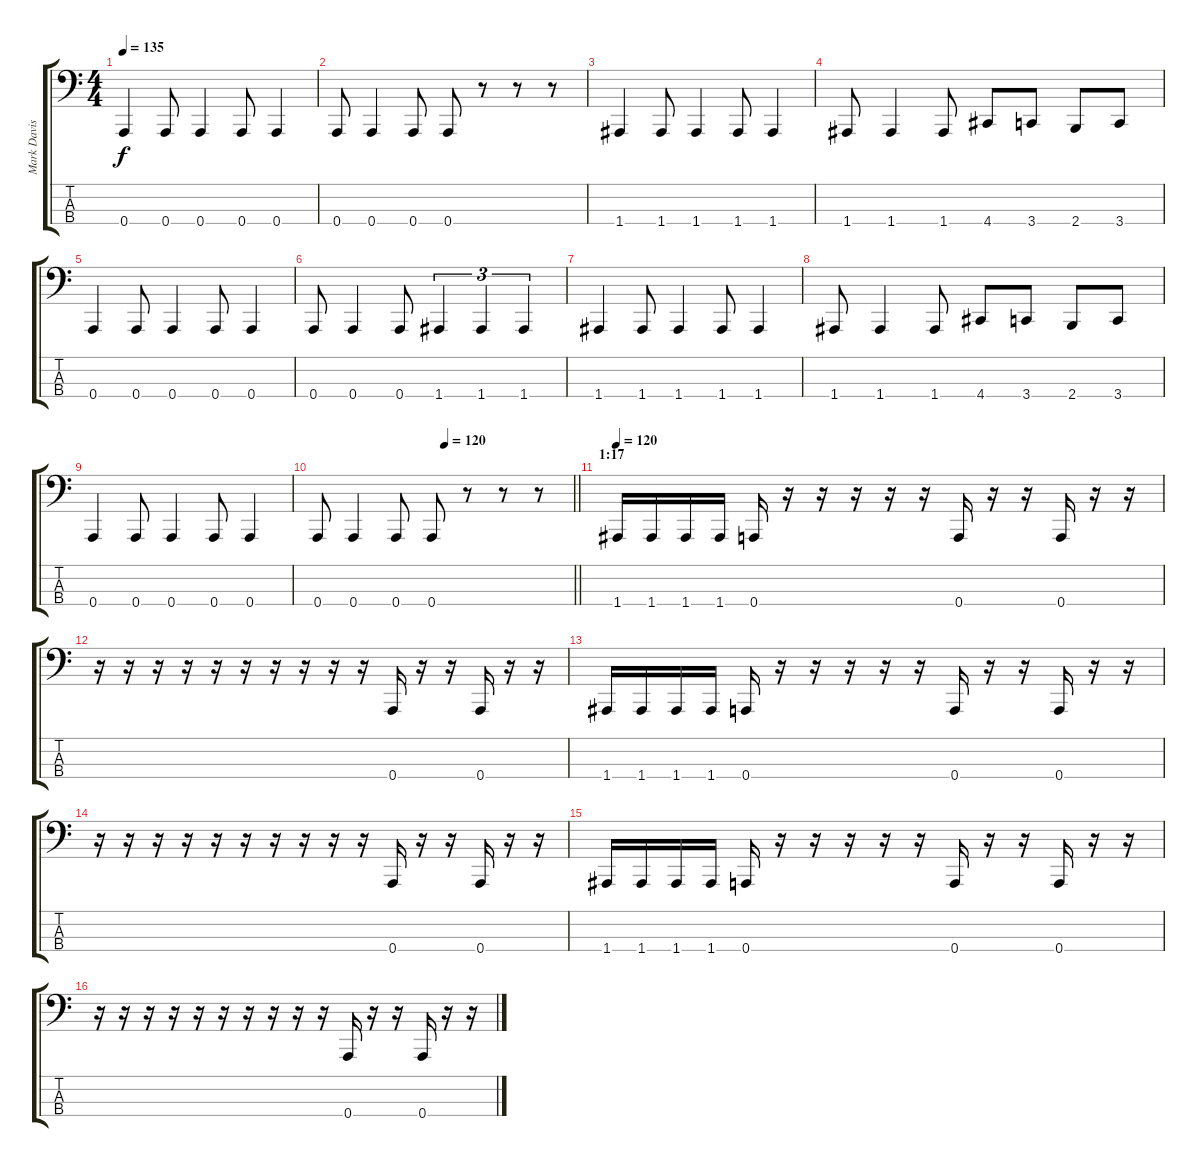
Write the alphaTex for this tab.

\track ("Mark Davis" "Mark Davis") {instrument electricbassfinger}
\staff {score tabs}
\tuning (D2 A1 E1 A0) {hide}
\ts (4 4)
\tempo 135
\clef f4
\ks c
0.4.4{dy f} 0.4.8 0.4.4 0.4.8 0.4.4 |
0.4.8 0.4.4 0.4.8 0.4.8 r.8 r.8 r.8 |
1.4.4 1.4.8 1.4.4 1.4.8 1.4.4 |
1.4.8 1.4.4 1.4.8 4.4.8 3.4.8 2.4.8 3.4.8 |
0.4.4 0.4.8 0.4.4 0.4.8 0.4.4 |
0.4.8 0.4.4 0.4.8 1.4.4{tu (3 2)} 1.4.4{tu (3 2)} 1.4.4{tu (3 2)} |
1.4.4 1.4.8 1.4.4 1.4.8 1.4.4 |
1.4.8 1.4.4 1.4.8 4.4.8 3.4.8 2.4.8 3.4.8 |
0.4.4 0.4.8 0.4.4 0.4.8 0.4.4 |
\tempo (120 0.5)
\barLineRight lightlight
0.4.8 0.4.4 0.4.8 0.4.8 r.8 r.8 r.8 |
\section ("" "1:17")
\tempo 120
1.4.16 1.4.16 1.4.16 1.4.16 0.4.16 r.16 r.16 r.16 r.16 r.16 0.4.16 r.16 r.16 0.4.16 r.16 r.16 |
r.16 r.16 r.16 r.16 r.16 r.16 r.16 r.16 r.16 r.16 0.4.16 r.16 r.16 0.4.16 r.16 r.16 |
1.4.16 1.4.16 1.4.16 1.4.16 0.4.16 r.16 r.16 r.16 r.16 r.16 0.4.16 r.16 r.16 0.4.16 r.16 r.16 |
r.16 r.16 r.16 r.16 r.16 r.16 r.16 r.16 r.16 r.16 0.4.16 r.16 r.16 0.4.16 r.16 r.16 |
1.4.16 1.4.16 1.4.16 1.4.16 0.4.16 r.16 r.16 r.16 r.16 r.16 0.4.16 r.16 r.16 0.4.16 r.16 r.16 |
r.16 r.16 r.16 r.16 r.16 r.16 r.16 r.16 r.16 r.16 0.4.16 r.16 r.16 0.4.16 r.16 r.16
